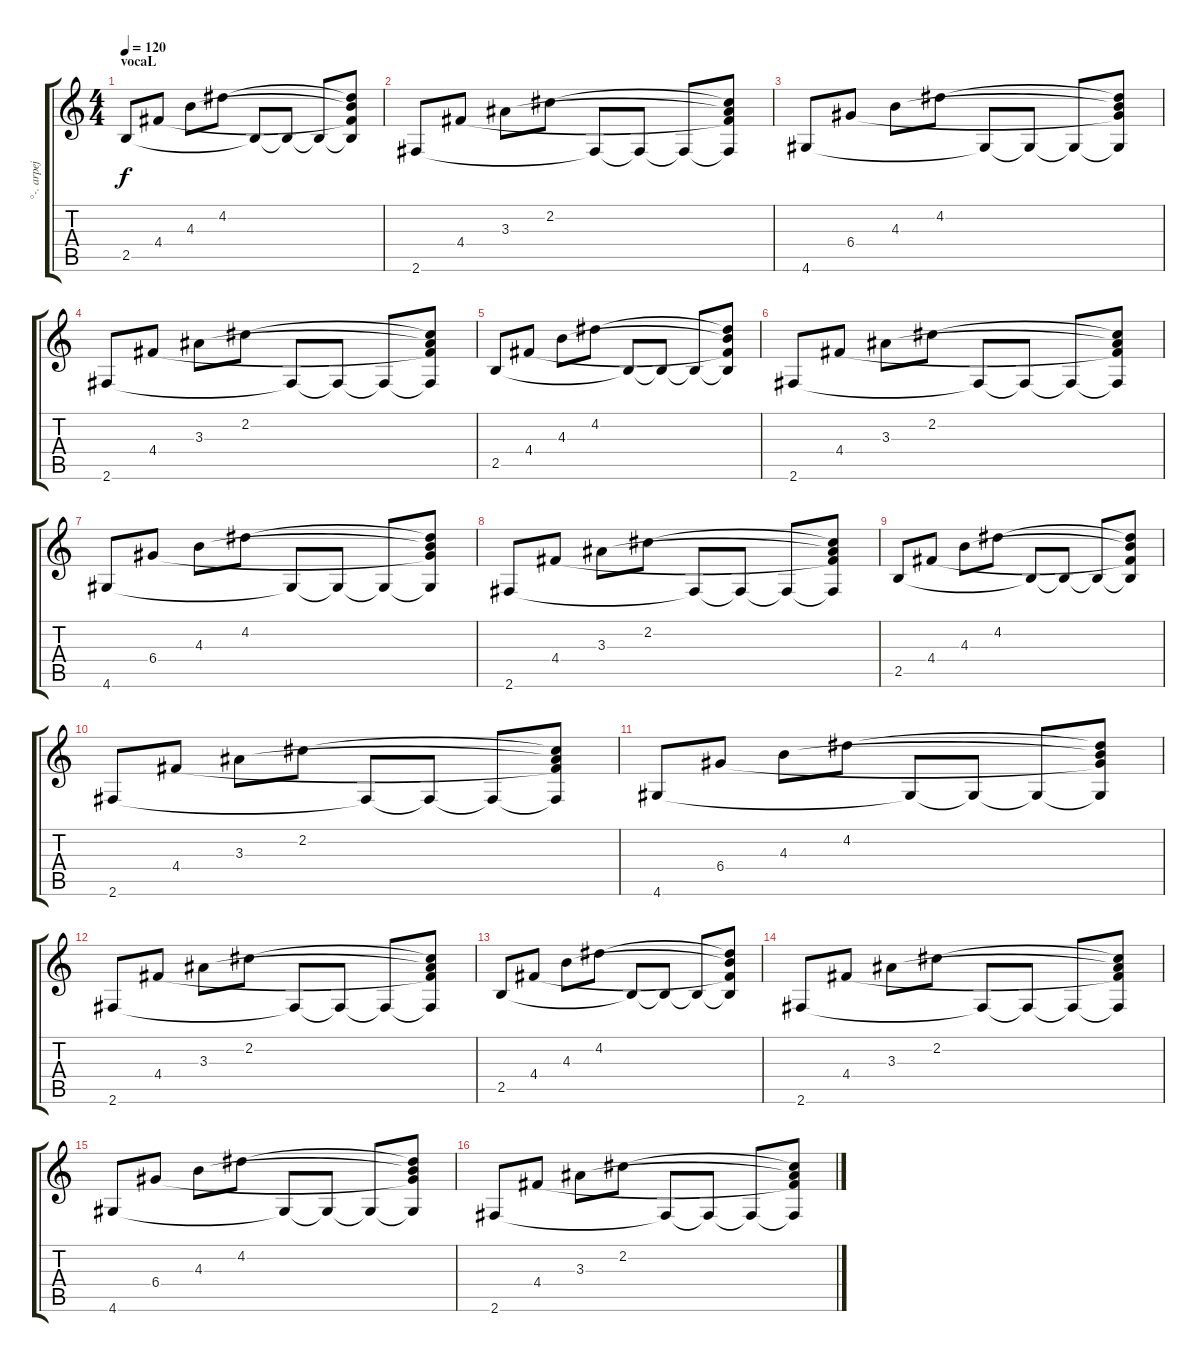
\track ("°-. arpej .-°" "°-. arpej ") {instrument acousticguitarnylon}
\staff {score tabs}
\tuning (E4 B3 G3 D3 A2 E2) {hide}
\ts (4 4)
\section ("" "vocaL")
\tempo 120
\clef g2
\ks c
2.5.8{dy f} 4.4.8 4.3.8 4.2.8 2.5{t}.8 2.5{t}.8 2.5{t}.8 (4.2{t} 4.3{t} 4.4{t} 2.5{t}).8 |
2.6.8 4.4.8 3.3.8 2.2.8 2.6{t}.8 2.6{t}.8 2.6{t}.8 (2.2{t} 3.3{t} 4.4{t} 2.6{t}).8 |
4.6.8 6.4.8 4.3.8 4.2.8 4.6{t}.8 4.6{t}.8 4.6{t}.8 (4.2{t} 4.3{t} 6.4{t} 4.6{t}).8 |
2.6.8 4.4.8 3.3.8 2.2.8 2.6{t}.8 2.6{t}.8 2.6{t}.8 (2.2{t} 3.3{t} 4.4{t} 2.6{t}).8 |
2.5.8 4.4.8 4.3.8 4.2.8 2.5{t}.8 2.5{t}.8 2.5{t}.8 (4.2{t} 4.3{t} 4.4{t} 2.5{t}).8 |
2.6.8 4.4.8 3.3.8 2.2.8 2.6{t}.8 2.6{t}.8 2.6{t}.8 (2.2{t} 3.3{t} 4.4{t} 2.6{t}).8 |
4.6.8 6.4.8 4.3.8 4.2.8 4.6{t}.8 4.6{t}.8 4.6{t}.8 (4.2{t} 4.3{t} 6.4{t} 4.6{t}).8 |
2.6.8 4.4.8 3.3.8 2.2.8 2.6{t}.8 2.6{t}.8 2.6{t}.8 (2.2{t} 3.3{t} 4.4{t} 2.6{t}).8 |
2.5.8 4.4.8 4.3.8 4.2.8 2.5{t}.8 2.5{t}.8 2.5{t}.8 (4.2{t} 4.3{t} 4.4{t} 2.5{t}).8 |
2.6.8 4.4.8 3.3.8 2.2.8 2.6{t}.8 2.6{t}.8 2.6{t}.8 (2.2{t} 3.3{t} 4.4{t} 2.6{t}).8 |
4.6.8 6.4.8 4.3.8 4.2.8 4.6{t}.8 4.6{t}.8 4.6{t}.8 (4.2{t} 4.3{t} 6.4{t} 4.6{t}).8 |
2.6.8 4.4.8 3.3.8 2.2.8 2.6{t}.8 2.6{t}.8 2.6{t}.8 (2.2{t} 3.3{t} 4.4{t} 2.6{t}).8 |
2.5.8 4.4.8 4.3.8 4.2.8 2.5{t}.8 2.5{t}.8 2.5{t}.8 (4.2{t} 4.3{t} 4.4{t} 2.5{t}).8 |
2.6.8 4.4.8 3.3.8 2.2.8 2.6{t}.8 2.6{t}.8 2.6{t}.8 (2.2{t} 3.3{t} 4.4{t} 2.6{t}).8 |
4.6.8 6.4.8 4.3.8 4.2.8 4.6{t}.8 4.6{t}.8 4.6{t}.8 (4.2{t} 4.3{t} 6.4{t} 4.6{t}).8 |
2.6.8 4.4.8 3.3.8 2.2.8 2.6{t}.8 2.6{t}.8 2.6{t}.8 (2.2{t} 3.3{t} 4.4{t} 2.6{t}).8
